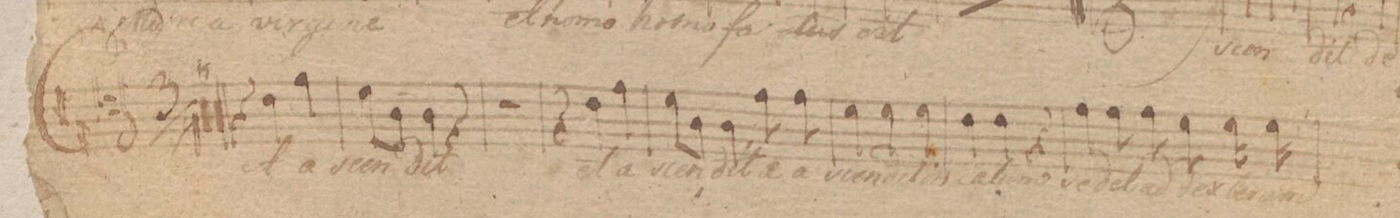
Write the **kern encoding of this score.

**kern	**text
*I"Tenore	*
*clefC4	*
*k[f#c#]	*
*met(c|)	*
*M3/4	*
*M3/4	*
0.r	.
=152	=152
=153	=153
=154	=154
=155	=155
0.r	.
=156	=156
=157	=157
=158	=158
=159	=159
4r	.
4c#\	et
4e\	a-
=160	=160
8d\L	-scen-
8A\J	.
4A\	-dit
4r	.
=161	=161
2.r	.
=162	=162
4r	.
4c#\	-et
4e\	a-
=163	=163
8d\L	-scen-
8A\J	.
4A,\	-dit
8e\	et
8e\	a-
=164	=164
4d\	-scen-
4d\	-dit
4d\	in
=165	=165
4c#\	cae-
4c#\	-lum
4r	.
=166	=166
4e\	se-
8e\	-det
8e\	ad
8d\	dex-
16d\	-te-
16d\	-ram
=167	=167
*-	*-
